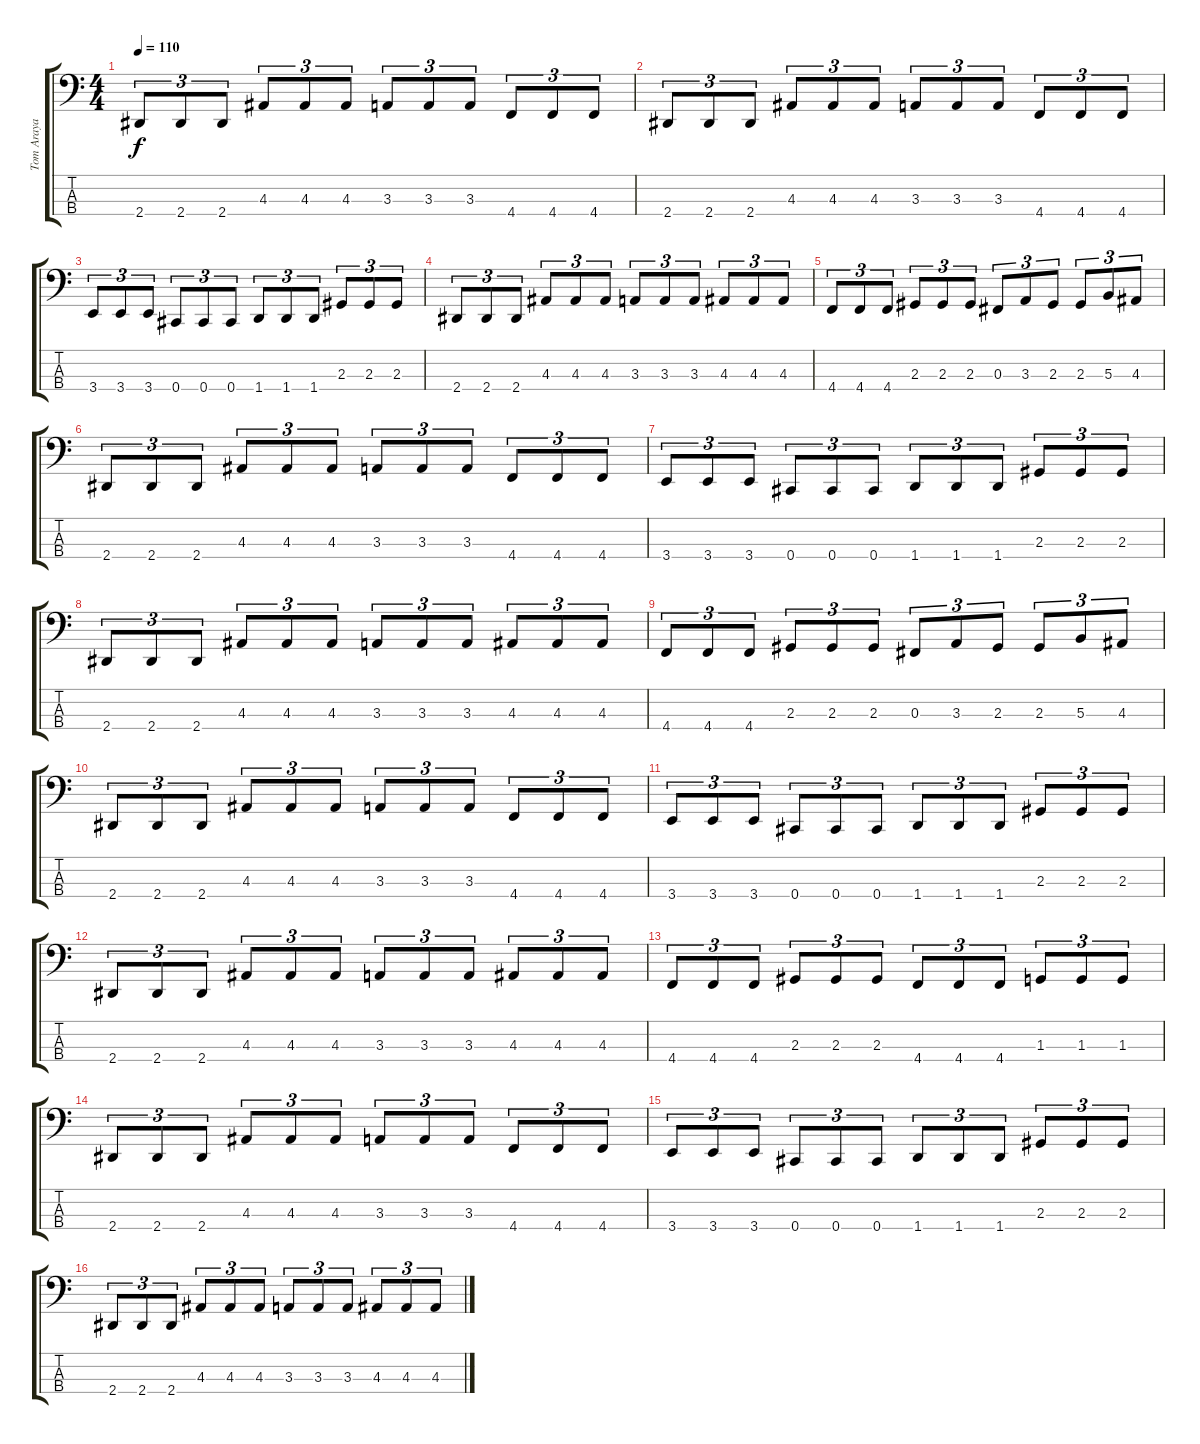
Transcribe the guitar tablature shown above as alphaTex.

\track ("Tom Araya" "Tom Araya") {instrument electricbasspick}
\staff {score tabs}
\tuning (E2 B1 Gb1 Db1) {hide}
\ts (4 4)
\tempo 110
\clef f4
\ks c
2.4.8{tu (3 2) dy f} 2.4.8{tu (3 2)} 2.4.8{tu (3 2)} 4.3.8{tu (3 2)} 4.3.8{tu (3 2)} 4.3.8{tu (3 2)} 3.3.8{tu (3 2)} 3.3.8{tu (3 2)} 3.3.8{tu (3 2)} 4.4.8{tu (3 2)} 4.4.8{tu (3 2)} 4.4.8{tu (3 2)} |
2.4.8{tu (3 2)} 2.4.8{tu (3 2)} 2.4.8{tu (3 2)} 4.3.8{tu (3 2)} 4.3.8{tu (3 2)} 4.3.8{tu (3 2)} 3.3.8{tu (3 2)} 3.3.8{tu (3 2)} 3.3.8{tu (3 2)} 4.4.8{tu (3 2)} 4.4.8{tu (3 2)} 4.4.8{tu (3 2)} |
3.4.8{tu (3 2)} 3.4.8{tu (3 2)} 3.4.8{tu (3 2)} 0.4.8{tu (3 2)} 0.4.8{tu (3 2)} 0.4.8{tu (3 2)} 1.4.8{tu (3 2)} 1.4.8{tu (3 2)} 1.4.8{tu (3 2)} 2.3.8{tu (3 2)} 2.3.8{tu (3 2)} 2.3.8{tu (3 2)} |
2.4.8{tu (3 2)} 2.4.8{tu (3 2)} 2.4.8{tu (3 2)} 4.3.8{tu (3 2)} 4.3.8{tu (3 2)} 4.3.8{tu (3 2)} 3.3.8{tu (3 2)} 3.3.8{tu (3 2)} 3.3.8{tu (3 2)} 4.3.8{tu (3 2)} 4.3.8{tu (3 2)} 4.3.8{tu (3 2)} |
4.4.8{tu (3 2)} 4.4.8{tu (3 2)} 4.4.8{tu (3 2)} 2.3.8{tu (3 2)} 2.3.8{tu (3 2)} 2.3.8{tu (3 2)} 0.3.8{tu (3 2)} 3.3.8{tu (3 2)} 2.3.8{tu (3 2)} 2.3.8{tu (3 2)} 5.3.8{tu (3 2)} 4.3.8{tu (3 2)} |
2.4.8{tu (3 2)} 2.4.8{tu (3 2)} 2.4.8{tu (3 2)} 4.3.8{tu (3 2)} 4.3.8{tu (3 2)} 4.3.8{tu (3 2)} 3.3.8{tu (3 2)} 3.3.8{tu (3 2)} 3.3.8{tu (3 2)} 4.4.8{tu (3 2)} 4.4.8{tu (3 2)} 4.4.8{tu (3 2)} |
3.4.8{tu (3 2)} 3.4.8{tu (3 2)} 3.4.8{tu (3 2)} 0.4.8{tu (3 2)} 0.4.8{tu (3 2)} 0.4.8{tu (3 2)} 1.4.8{tu (3 2)} 1.4.8{tu (3 2)} 1.4.8{tu (3 2)} 2.3.8{tu (3 2)} 2.3.8{tu (3 2)} 2.3.8{tu (3 2)} |
2.4.8{tu (3 2)} 2.4.8{tu (3 2)} 2.4.8{tu (3 2)} 4.3.8{tu (3 2)} 4.3.8{tu (3 2)} 4.3.8{tu (3 2)} 3.3.8{tu (3 2)} 3.3.8{tu (3 2)} 3.3.8{tu (3 2)} 4.3.8{tu (3 2)} 4.3.8{tu (3 2)} 4.3.8{tu (3 2)} |
4.4.8{tu (3 2)} 4.4.8{tu (3 2)} 4.4.8{tu (3 2)} 2.3.8{tu (3 2)} 2.3.8{tu (3 2)} 2.3.8{tu (3 2)} 0.3.8{tu (3 2)} 3.3.8{tu (3 2)} 2.3.8{tu (3 2)} 2.3.8{tu (3 2)} 5.3.8{tu (3 2)} 4.3.8{tu (3 2)} |
2.4.8{tu (3 2)} 2.4.8{tu (3 2)} 2.4.8{tu (3 2)} 4.3.8{tu (3 2)} 4.3.8{tu (3 2)} 4.3.8{tu (3 2)} 3.3.8{tu (3 2)} 3.3.8{tu (3 2)} 3.3.8{tu (3 2)} 4.4.8{tu (3 2)} 4.4.8{tu (3 2)} 4.4.8{tu (3 2)} |
3.4.8{tu (3 2)} 3.4.8{tu (3 2)} 3.4.8{tu (3 2)} 0.4.8{tu (3 2)} 0.4.8{tu (3 2)} 0.4.8{tu (3 2)} 1.4.8{tu (3 2)} 1.4.8{tu (3 2)} 1.4.8{tu (3 2)} 2.3.8{tu (3 2)} 2.3.8{tu (3 2)} 2.3.8{tu (3 2)} |
2.4.8{tu (3 2)} 2.4.8{tu (3 2)} 2.4.8{tu (3 2)} 4.3.8{tu (3 2)} 4.3.8{tu (3 2)} 4.3.8{tu (3 2)} 3.3.8{tu (3 2)} 3.3.8{tu (3 2)} 3.3.8{tu (3 2)} 4.3.8{tu (3 2)} 4.3.8{tu (3 2)} 4.3.8{tu (3 2)} |
4.4.8{tu (3 2)} 4.4.8{tu (3 2)} 4.4.8{tu (3 2)} 2.3.8{tu (3 2)} 2.3.8{tu (3 2)} 2.3.8{tu (3 2)} 4.4.8{tu (3 2)} 4.4.8{tu (3 2)} 4.4.8{tu (3 2)} 1.3.8{tu (3 2)} 1.3.8{tu (3 2)} 1.3.8{tu (3 2)} |
2.4.8{tu (3 2)} 2.4.8{tu (3 2)} 2.4.8{tu (3 2)} 4.3.8{tu (3 2)} 4.3.8{tu (3 2)} 4.3.8{tu (3 2)} 3.3.8{tu (3 2)} 3.3.8{tu (3 2)} 3.3.8{tu (3 2)} 4.4.8{tu (3 2)} 4.4.8{tu (3 2)} 4.4.8{tu (3 2)} |
3.4.8{tu (3 2)} 3.4.8{tu (3 2)} 3.4.8{tu (3 2)} 0.4.8{tu (3 2)} 0.4.8{tu (3 2)} 0.4.8{tu (3 2)} 1.4.8{tu (3 2)} 1.4.8{tu (3 2)} 1.4.8{tu (3 2)} 2.3.8{tu (3 2)} 2.3.8{tu (3 2)} 2.3.8{tu (3 2)} |
2.4.8{tu (3 2)} 2.4.8{tu (3 2)} 2.4.8{tu (3 2)} 4.3.8{tu (3 2)} 4.3.8{tu (3 2)} 4.3.8{tu (3 2)} 3.3.8{tu (3 2)} 3.3.8{tu (3 2)} 3.3.8{tu (3 2)} 4.3.8{tu (3 2)} 4.3.8{tu (3 2)} 4.3.8{tu (3 2)}
